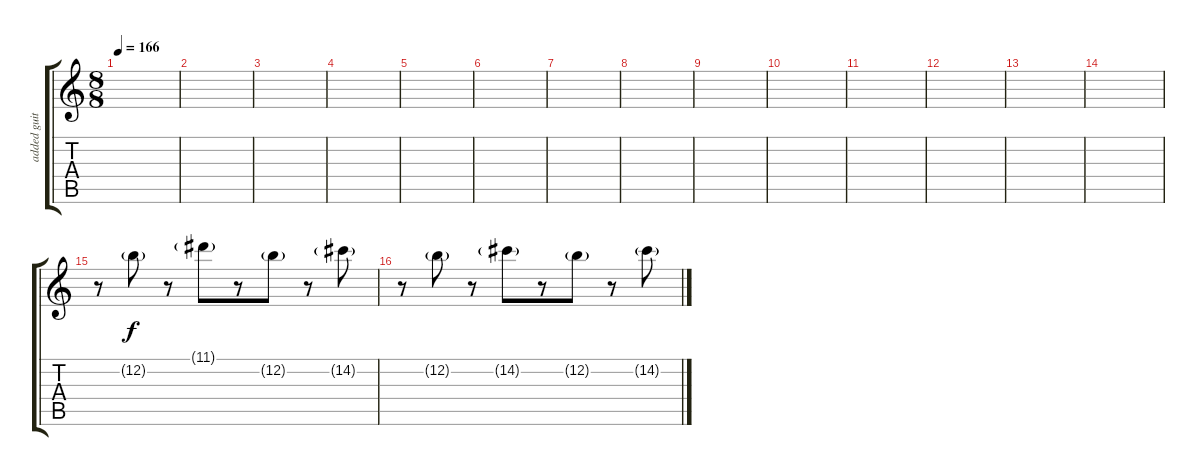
\track ("added guitar" "added guit") {instrument distortionguitar}
\staff {score tabs}
\tuning (E4 B3 G3 D3 A2 E2) {hide}
\ts (8 8)
\tempo 166
\clef g2
\ks c
|
|
|
|
|
|
|
|
|
|
|
|
|
|
r.8{volume 8} 12.2{g}.8 r.8 11.1{g}.8 r.8 12.2{g}.8 r.8 14.2{g}.8 |
r.8 12.2{g}.8 r.8 14.2{g}.8 r.8 12.2{g}.8 r.8 14.2{g}.8
